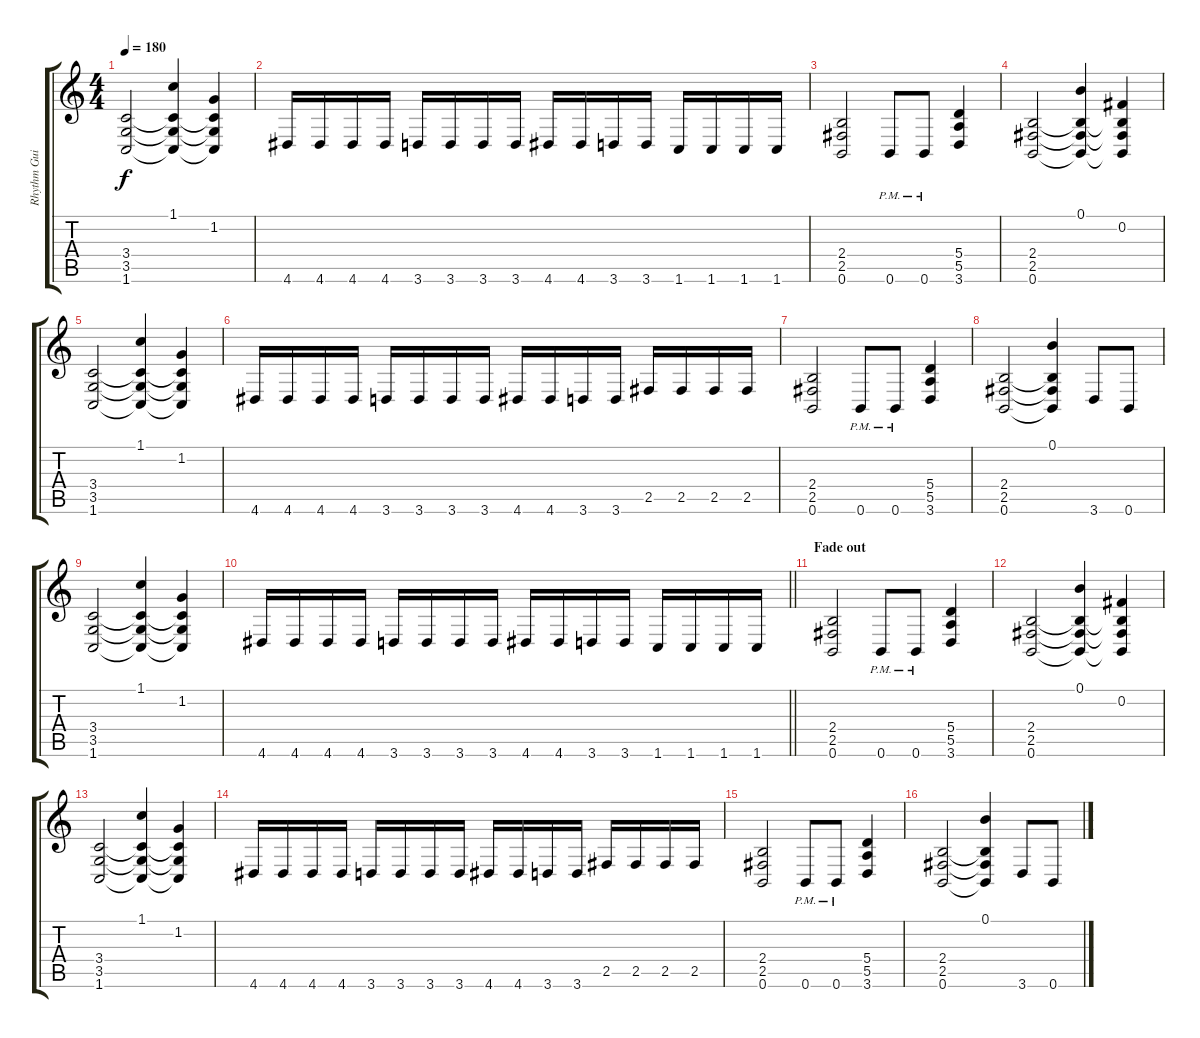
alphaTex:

\track ("Rhythm Guitar II" "Rhythm Gui") {instrument distortionguitar}
\staff {score tabs}
\tuning (B3 Gb3 D3 A2 E2 B1) {hide}
\ts (4 4)
\tempo 180
\clef g2
\ks c
(3.4 3.5 1.6).2{dy f} (1.1 3.4{t} 3.5{t} 1.6{t}).4 (1.2 3.4{t} 3.5{t} 1.6{t}).4 |
4.6.16 4.6.16 4.6.16 4.6.16 3.6.16 3.6.16 3.6.16 3.6.16 4.6.16 4.6.16 3.6.16 3.6.16 1.6.16 1.6.16 1.6.16 1.6.16 |
(2.4 2.5 0.6).2 0.6{pm}.8 0.6{pm}.8 (5.4 5.5 3.6).4 |
(2.4 2.5 0.6).2 (0.1 2.4{t} 2.5{t} 0.6{t}).4 (0.2 2.4{t} 2.5{t} 0.6{t}).4 |
(3.4 3.5 1.6).2 (1.1 3.4{t} 3.5{t} 1.6{t}).4 (1.2 3.4{t} 3.5{t} 1.6{t}).4 |
4.6.16 4.6.16 4.6.16 4.6.16 3.6.16 3.6.16 3.6.16 3.6.16 4.6.16 4.6.16 3.6.16 3.6.16 2.5.16 2.5.16 2.5.16 2.5.16 |
(2.4 2.5 0.6).2 0.6{pm}.8 0.6{pm}.8 (5.4 5.5 3.6).4 |
(2.4 2.5 0.6).2 (0.1 2.4{t} 2.5{t} 0.6{t}).4 3.6.8 0.6.8 |
(3.4 3.5 1.6).2 (1.1 3.4{t} 3.5{t} 1.6{t}).4 (1.2 3.4{t} 3.5{t} 1.6{t}).4 |
\barLineRight lightlight
4.6.16 4.6.16 4.6.16 4.6.16 3.6.16 3.6.16 3.6.16 3.6.16 4.6.16 4.6.16 3.6.16 3.6.16 1.6.16 1.6.16 1.6.16 1.6.16 |
\section ("" "Fade out")
(2.4 2.5 0.6).2{volume 10} 0.6{pm}.8 0.6{pm}.8 (5.4 5.5 3.6).4 |
(2.4 2.5 0.6).2 (0.1 2.4{t} 2.5{t} 0.6{t}).4 (0.2 2.4{t} 2.5{t} 0.6{t}).4 |
(3.4 3.5 1.6).2 (1.1 3.4{t} 3.5{t} 1.6{t}).4 (1.2 3.4{t} 3.5{t} 1.6{t}).4 |
4.6.16 4.6.16 4.6.16 4.6.16 3.6.16 3.6.16 3.6.16 3.6.16 4.6.16 4.6.16 3.6.16 3.6.16 2.5.16 2.5.16 2.5.16 2.5.16 |
(2.4 2.5 0.6).2{volume 6} 0.6{pm}.8 0.6{pm}.8 (5.4 5.5 3.6).4 |
(2.4 2.5 0.6).2 (0.1 2.4{t} 2.5{t} 0.6{t}).4 3.6.8 0.6.8
